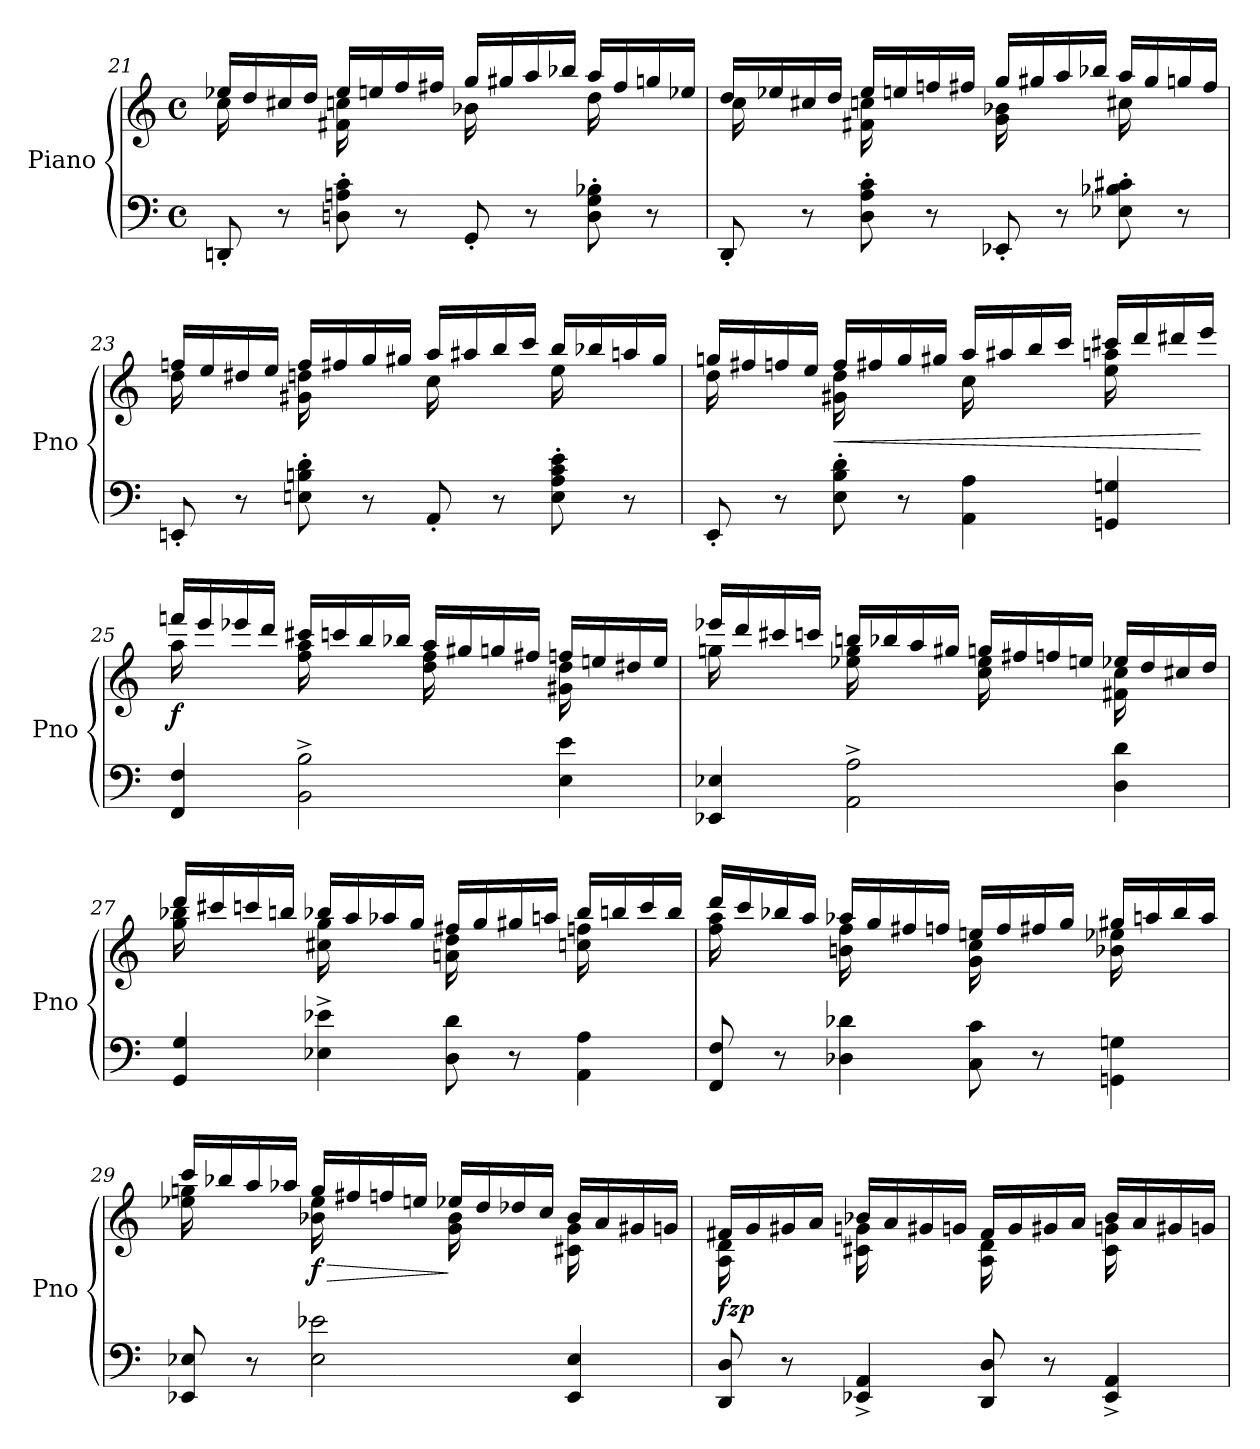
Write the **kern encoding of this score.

**kern	**kern	**dynam
*part1	*part1	*part1
*staff2	*staff1	*staff1/2
*I"Piano	*	*
*I'Pno	*	*
*clefF4	*clefG2	*
*k[]	*k[]	*
*M4/4	*M4/4	*
*met(c)	*met(c)	*
=21	=21	=21
*	*^	*
8DDn'/	16ee-X/LL	16cc\	.
.	16dd/	8.ryy	.
8r	16cc#X/	.	.
.	16dd/JJ	.	.
8Dn\' 8An\' 8c\'	16ee-/LL	16f#X\ 16ccn\	.
.	16een/	8.ryy	.
8r	16ff/	.	.
.	16ff#X/JJ	.	.
!	!	!	!LO:DY:b
8GG'/	16gg/LL	16b-X\	other-dynamics
.	16gg#X/	8.ryy	.
8r	16aa/	.	.
.	16bb-X/JJ	.	.
8D\' 8G\' 8B-X\'	16aa/LL	16dd\	.
.	16ff#/	8.ryy	.
8r	16ggn/	.	.
.	16ee-X/JJ	.	.
!!LO:PB:g=z	!!
=22	=22	=22	=22
8DD'/	16dd/LL	16cc\	.
.	16ee-X/	8.ryy	.
8r	16cc#X/	.	.
.	16dd/JJ	.	.
8D\' 8A\' 8c\'	16ee-/LL	16f#X\ 16ccn\	.
.	16een/	8.ryy	.
8r	16ffn/	.	.
.	16ff#X/JJ	.	.
8EE-X'/	16gg/LL	16g\ 16b-X\	.
.	16gg#X/	8.ryy	.
8r	16aa/	.	.
.	16bb-X/JJ	.	.
8E-X\' 8B-X\' 8c#X\'	16aa/LL	16cc#X\	.
.	16gg#/	8.ryy	.
8r	16ggn/	.	.
.	16ff#/JJ	.	.
=23	=23	=23	=23
8EEn'/	16ffn/LL	16dd\	.
.	16ee/	8.ryy	.
8r	16dd#X/	.	.
.	16ee/JJ	.	.
8En\' 8Bn\' 8d\'	16ff/LL	16g#X\ 16ddn\	.
.	16ff#X/	8.ryy	.
8r	16gg/	.	.
.	16gg#X/JJ	.	.
8AA'/	16aa/LL	16cc\	.
.	16aa#X/	8.ryy	.
8r	16bb/	.	.
.	16ccc/JJ	.	.
8E\' 8A\' 8c\' 8e\'	16bb/LL	16ee\	.
.	16bb-X/	8.ryy	.
8r	16aan/	.	.
.	16gg#/JJ	.	.
!!LO:LB:g=z	!!
=24	=24	=24	=24
8EE'/	16ggn/LL	16dd\	.
.	16ff#X/	8.ryy	.
8r	16ffn/	.	.
.	16ee/JJ	.	.
!	!	!	!LO:HP:b
8E\' 8B\' 8d\'	16ff/LL	16g#X\ 16dd\	<
.	16ff#X/	8.ryy	.
8r	16gg/	.	.
.	16gg#X/JJ	.	.
4AA\ 4A\	16aa/LL	16cc\	.
.	16aa#X/	8.ryy	.
.	16bb/	.	.
.	16ccc/JJ	.	.
4GGn/ 4Gn/	16ccc#X/LL	16ee\ 16aan\	.
.	16ddd/	8.ryy	.
.	16ddd#X/	.	.
.	16eee/JJ	.	[
=25	=25	=25	=25
!	!	!	!LO:DY:b
4FF/ 4F/	16fffn/LL	16aa\	f
.	16eee/	8.ryy	.
.	16eee-X/	.	.
.	16ddd/JJ	.	.
2BB\^ 2B\^	16ccc#X/LL	16ff\ 16aa\	.
.	16cccn/	8.ryy	.
.	16bb/	.	.
.	16bb-X/JJ	.	.
.	16aa/LL	16dd\ 16ff\	.
.	16gg#X/	8.ryy	.
.	16ggn/	.	.
.	16ff#X/JJ	.	.
4E\ 4e\	16ffn/LL	16g#X\ 16dd\	.
.	16een/	8.ryy	.
.	16dd#X/	.	.
.	16ee/JJ	.	.
!!LO:LB:g=z	!!
=26	=26	=26	=26
4EE-X/ 4E-X/	16eee-X/LL	16ggn\	.
.	16ddd/	8.ryy	.
.	16ccc#X/	.	.
.	16cccn/JJ	.	.
2AA\^ 2A\^	16bbn/LL	16ee-X\ 16gg\	.
.	16bb-X/	8.ryy	.
.	16aa/	.	.
.	16gg#X/JJ	.	.
.	16ggn/LL	16cc\ 16ee-\	.
.	16ff#X/	8.ryy	.
.	16ffn/	.	.
.	16een/JJ	.	.
4D\ 4d\	16ee-X/LL	16f#X\ 16cc\	.
.	16dd/	8.ryy	.
.	16cc#X/	.	.
.	16dd/JJ	.	.
=27	=27	=27	=27
4GG/ 4G/	16ddd/LL	16gg\ 16bb-X\	.
.	16ccc#X/	8.ryy	.
.	16cccn/	.	.
.	16bbn/JJ	.	.
4E-X\^ 4e-X\^	16bb-X/LL	16cc#X\ 16gg\	.
.	16aa/	8.ryy	.
.	16aa-X/	.	.
.	16gg/JJ	.	.
!	!	!	!LO:DY:b
8D\ 8d\	16ff#X/LL	16an\ 16dd\	other-dynamics
.	16gg/	8.ryy	.
8r	16gg#X/	.	.
.	16aan/JJ	.	.
4AA\ 4A\	16bb-/LL	16ccn\ 16ffn\	.
.	16bbn/	8.ryy	.
.	16ccc/	.	.
.	16bb/JJ	.	.
!!LO:LB:g=z	!!
=28	=28	=28	=28
8FF/ 8F/	16ddd/LL	16ff\ 16aa\	.
.	16ccc/	8.ryy	.
8r	16bb-X/	.	.
.	16aa/JJ	.	.
4D-X\ 4d-X\	16aa-X/LL	16bn\ 16ff\	.
.	16gg/	8.ryy	.
.	16ff#X/	.	.
.	16ffn/JJ	.	.
8C\ 8c\	16een/LL	16g\ 16cc\	.
.	16ff/	8.ryy	.
8r	16ff#X/	.	.
.	16gg/JJ	.	.
4GGn\ 4Gn\	16gg#X/LL	16b-X\ 16ee-X\	.
.	16aan/	8.ryy	.
.	16bb-/	.	.
.	16aa/JJ	.	.
=29	=29	=29	=29
8EE-X/ 8E-X/	16ccc/LL	16ee-X\ 16ggn\	.
.	16bb-X/	8.ryy	.
8r	16aa/	.	.
.	16aa-X/JJ	.	.
!	!	!	!LO:HP:b
!	!	!	!LO:DY:n=1:b
2E-\ 2e-X\	16gg/LL	16b-X\ 16ee-\	> f
.	16ff#X/	8.ryy	.
.	16ffn/	.	.
.	16een/JJ	.	.
.	16ee-X/LL	16g\ 16b-\	]
.	16dd/	8.ryy	.
.	16dd-X/	.	.
.	16cc/JJ	.	.
4EE-/ 4E-/	16b-/LL	16c#X\ 16g\	.
.	16a/	8.ryy	.
.	16g#X/	.	.
.	16gn/JJ	.	.
!!LO:LB:g=z	!!
=30	=30	=30	=30
!	!	!	!LO:DY:a=2
!	!	!	!LO:DY:n=1:b
8DD/ 8D/	16f#X/LL	16A\ 16d\	fz p
.	16g/	8.ryy	.
8r	16g#X/	.	.
.	16a/JJ	.	.
4EE-X/^ 4AA/^	16b-X/LL	16c#X\ 16gn\	.
.	16a/	8.ryy	.
.	16g#X/	.	.
.	16gn/JJ	.	.
8DD/ 8D/	16f#/LL	16A\ 16d\	.
.	16g/	8.ryy	.
8r	16g#X/	.	.
.	16a/JJ	.	.
4EE-/^ 4AA/^	16b-/LL	16c#\ 16gn\	.
.	16a/	8.ryy	.
.	16g#X/	.	.
.	16gn/JJ	.	.
*	*v	*v	*
=	=	=
*-	*-	*-
